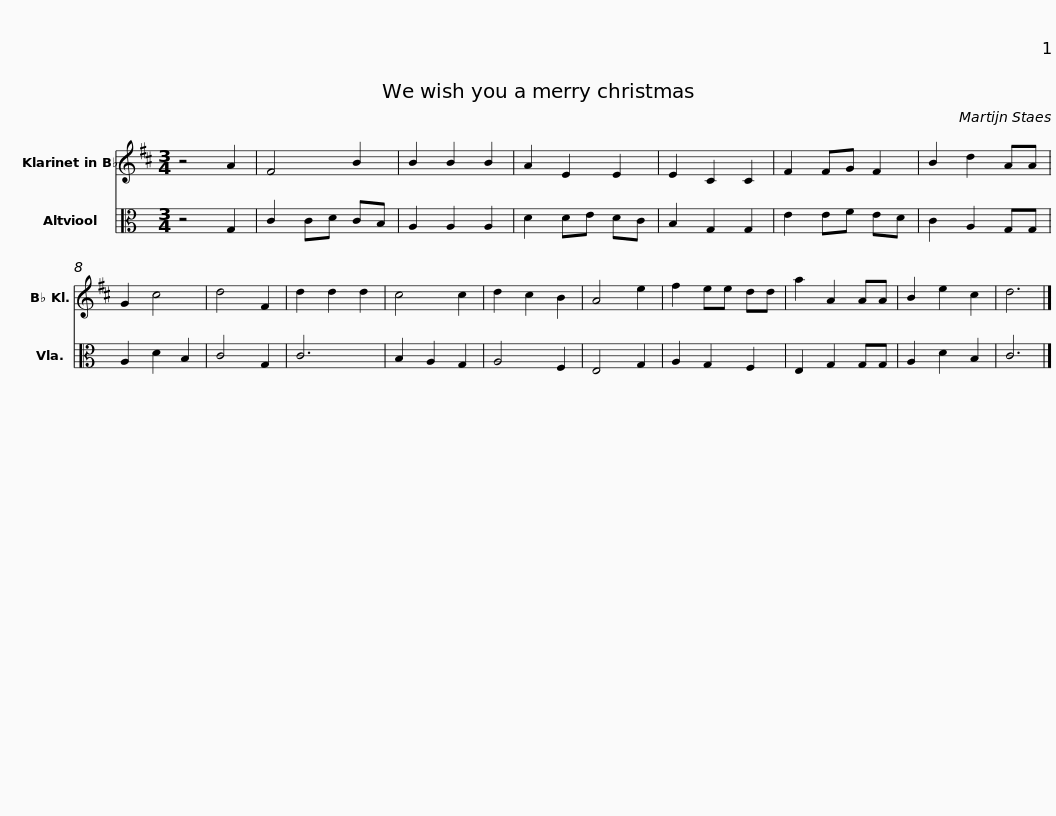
X:1
%%score 1 2
L:1/8
M:3/4
I:linebreak $
K:C
V:1 treble transpose=-2
V:2 alto
V:1
[K:D] z4 A2 | F4 B2 | B2 B2 B2 | A2 E2 E2 | E2 C2 C2 | %5
 F2 FG F2 | B2 d2 AA | G2 c4 | d4 F2 |$ d2 d2 d2 | %10
 c4 c2 | d2 c2 B2 | A4 e2 | f2 ee dd | a2 A2 AA | %15
 B2 e2 c2 | d6 |] %17
V:2
 z4 G,2 | C2 CD CB, | A,2 A,2 A,2 | D2 DE DC | B,2 G,2 G,2 | %5
 E2 EF ED | C2 A,2 G,G, | A,2 D2 B,2 | C4 G,2 |$ C6 | %10
 B,2 A,2 G,2 | A,4 F,2 | E,4 G,2 | A,2 G,2 F,2 | E,2 G,2 G,G, | %15
 A,2 D2 B,2 | C6 |] %17
